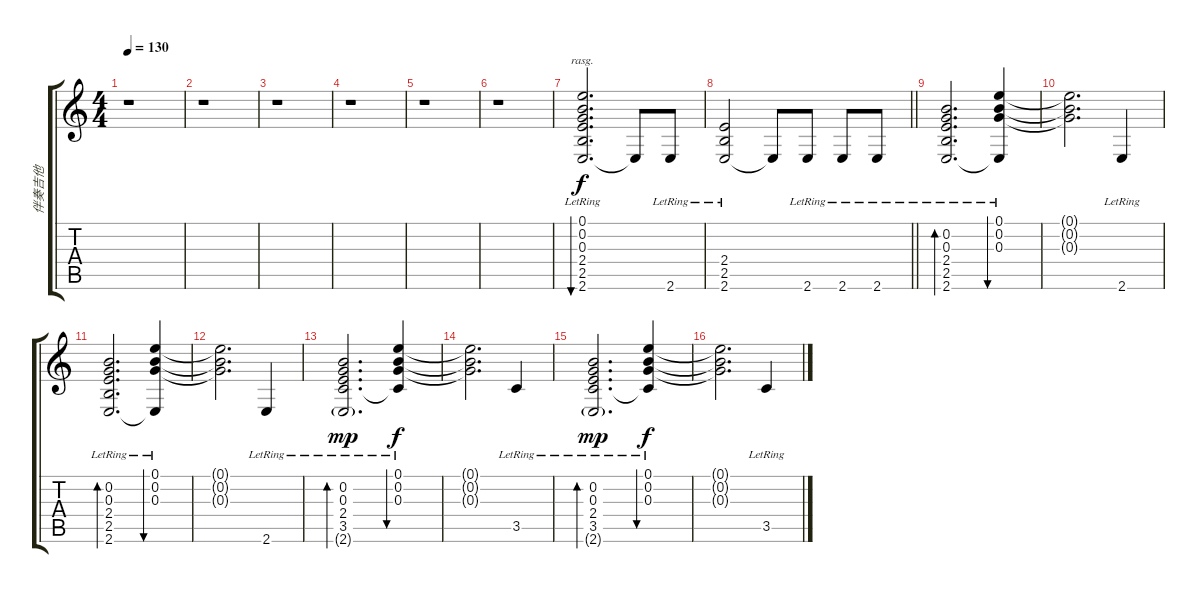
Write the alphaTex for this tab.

\track ("伴奏吉他" "伴奏吉他") {instrument acousticguitarsteel}
\staff {score tabs}
\tuning (E4 B3 G3 D3 A2 D2) {hide}
\ts (4 4)
\tempo 130
\clef g2
\ks c
r.1{dy f instrument acousticguitarsteel} |
r.1 |
r.1 |
r.1 |
r.1 |
r.1 |
(0.1{lr} 0.2{lr} 0.3{lr} 2.4{lr} 2.5{lr} 2.6{lr}).2{d bu 120 rasg ii} 2.6{t}.8 2.6{lr}.8 |
\barLineRight lightlight
(2.4{lr} 2.5{lr} 2.6{lr}).2 2.6{t}.8 2.6{lr}.8 2.6{lr}.8 2.6{lr}.8 |
(0.2{lr} 0.3{lr} 2.4{lr} 2.5{lr} 2.6{lr}).2{d bd 60} (0.1{lr} 0.2{lr} 0.3{lr} 2.6{t}).4{bu 60} |
(0.1{t} 0.2{t} 0.3{t}).2{d} 2.6{lr}.4 |
(0.2{lr} 0.3{lr} 2.4{lr} 2.5{lr} 2.6{lr}).2{d bd 60} (0.1{lr} 0.2{lr} 0.3{lr} 2.6{t}).4{bu 60} |
(0.1{t} 0.2{t} 0.3{t}).2{d} 2.6{lr}.4 |
(0.2{lr} 0.3{lr} 2.4{lr} 3.5{lr} 2.6{g}).2{d bd 60 dy mp} (0.1{lr} 0.2{lr} 0.3{lr} 3.5{t}).4{bu 60 dy f} |
(0.1{t} 0.2{t} 0.3{t}).2{d} 3.5{lr}.4 |
(0.2{lr} 0.3{lr} 2.4{lr} 3.5{lr} 2.6{g lr}).2{d bd 60 dy mp} (0.1{lr} 0.2{lr} 0.3{lr} 3.5{t}).4{bu 60 dy f} |
(0.1{t} 0.2{t} 0.3{t}).2{d} 3.5{lr}.4
